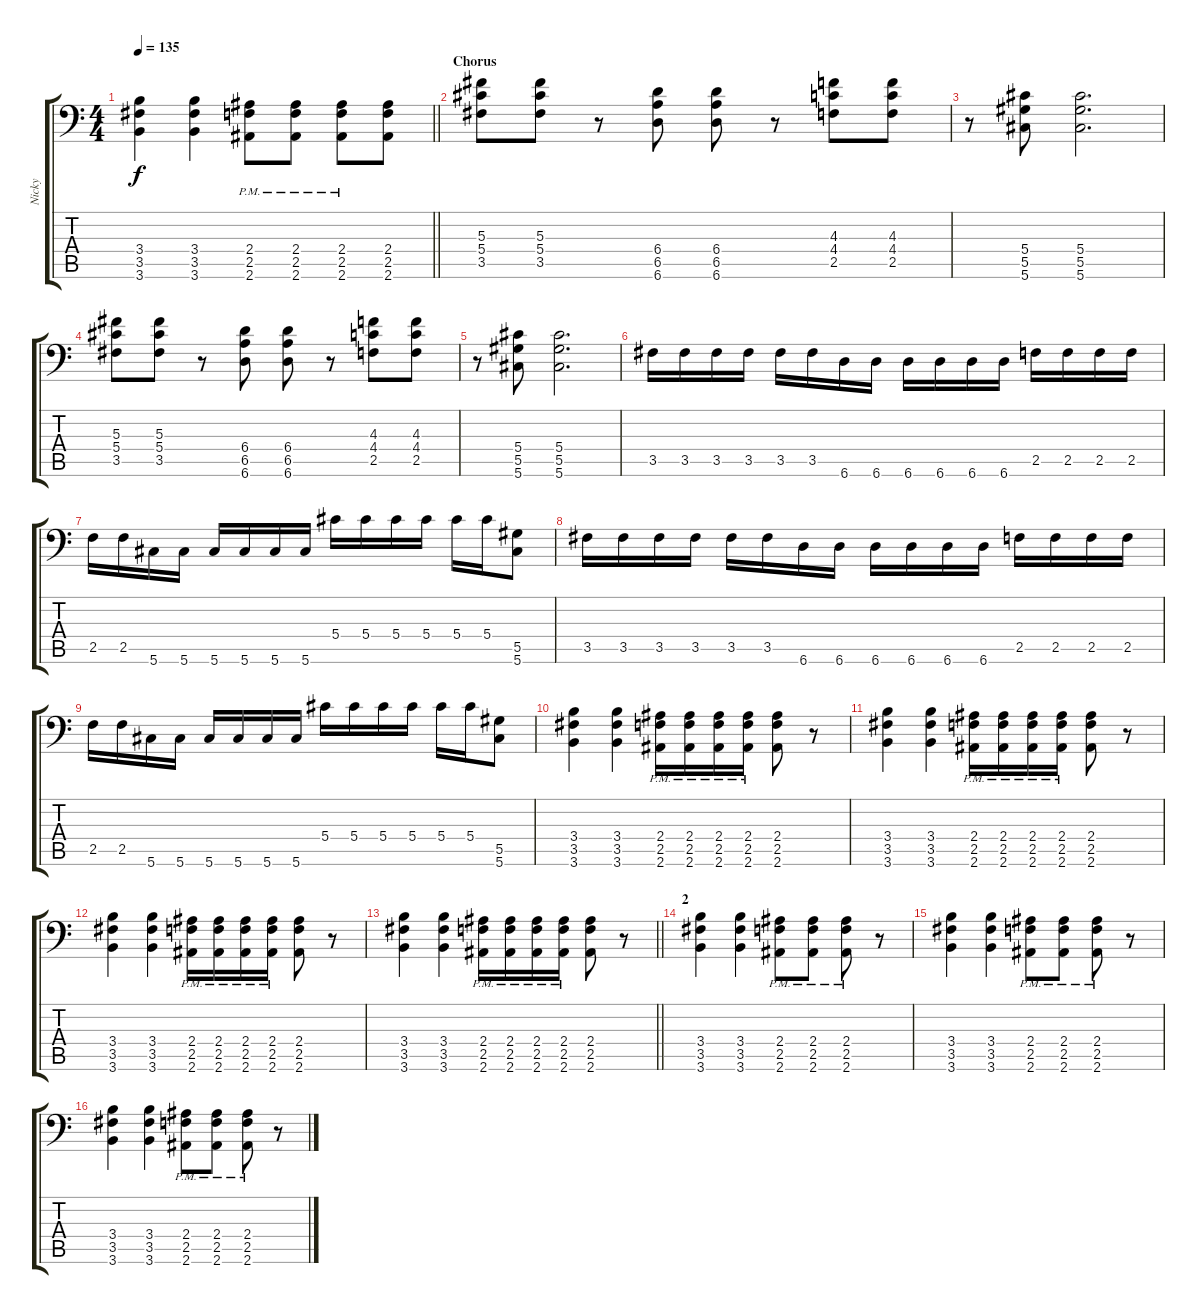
\track ("Nicky" "Nicky") {instrument distortionguitar}
\staff {score tabs}
\tuning (Bb3 F3 Db3 Ab2 Eb2 Ab1) {hide}
\ts (4 4)
\tempo 135
\clef f4
\barLineRight lightlight
\ks c
(3.4 3.5 3.6).4{dy f} (3.4 3.5 3.6).4 (2.4{pm} 2.5{pm} 2.6{pm}).8 (2.4{pm} 2.5{pm} 2.6{pm}).8 (2.4{pm} 2.5{pm} 2.6{pm}).8 (2.4 2.5 2.6).8 |
\section ("" "Chorus")
(5.3 5.4 3.5).8 (5.3 5.4 3.5).8 r.8 (6.4 6.5 6.6).8 (6.4 6.5 6.6).8 r.8 (4.3 4.4 2.5).8 (4.3 4.4 2.5).8 |
r.8 (5.4 5.5 5.6).8 (5.4 5.5 5.6).2{d} |
(5.3 5.4 3.5).8 (5.3 5.4 3.5).8 r.8 (6.4 6.5 6.6).8 (6.4 6.5 6.6).8 r.8 (4.3 4.4 2.5).8 (4.3 4.4 2.5).8 |
r.8 (5.4 5.5 5.6).8 (5.4 5.5 5.6).2{d} |
3.5.16 3.5.16 3.5.16 3.5.16 3.5.16 3.5.16 6.6.16 6.6.16 6.6.16 6.6.16 6.6.16 6.6.16 2.5.16 2.5.16 2.5.16 2.5.16 |
2.5.16 2.5.16 5.6.16 5.6.16 5.6.16 5.6.16 5.6.16 5.6.16 5.4.16 5.4.16 5.4.16 5.4.16 5.4.16 5.4.16 (5.5 5.6).8 |
3.5.16 3.5.16 3.5.16 3.5.16 3.5.16 3.5.16 6.6.16 6.6.16 6.6.16 6.6.16 6.6.16 6.6.16 2.5.16 2.5.16 2.5.16 2.5.16 |
2.5.16 2.5.16 5.6.16 5.6.16 5.6.16 5.6.16 5.6.16 5.6.16 5.4.16 5.4.16 5.4.16 5.4.16 5.4.16 5.4.16 (5.5 5.6).8 |
(3.4 3.5 3.6).4 (3.4 3.5 3.6).4 (2.4{pm} 2.5{pm} 2.6{pm}).16 (2.4{pm} 2.5{pm} 2.6{pm}).16 (2.4{pm} 2.5{pm} 2.6{pm}).16 (2.4{pm} 2.5{pm} 2.6{pm}).16 (2.4 2.5 2.6).8 r.8 |
(3.4 3.5 3.6).4 (3.4 3.5 3.6).4 (2.4{pm} 2.5{pm} 2.6{pm}).16 (2.4{pm} 2.5{pm} 2.6{pm}).16 (2.4{pm} 2.5{pm} 2.6{pm}).16 (2.4{pm} 2.5{pm} 2.6{pm}).16 (2.4 2.5 2.6).8 r.8 |
(3.4 3.5 3.6).4 (3.4 3.5 3.6).4 (2.4{pm} 2.5{pm} 2.6{pm}).16 (2.4{pm} 2.5{pm} 2.6{pm}).16 (2.4{pm} 2.5{pm} 2.6{pm}).16 (2.4{pm} 2.5{pm} 2.6{pm}).16 (2.4 2.5 2.6).8 r.8 |
\barLineRight lightlight
(3.4 3.5 3.6).4 (3.4 3.5 3.6).4 (2.4{pm} 2.5{pm} 2.6{pm}).16 (2.4{pm} 2.5{pm} 2.6{pm}).16 (2.4{pm} 2.5{pm} 2.6{pm}).16 (2.4{pm} 2.5{pm} 2.6{pm}).16 (2.4 2.5 2.6).8 r.8 |
\section ("" "2")
(3.4 3.5 3.6).4 (3.4 3.5 3.6).4 (2.4{pm} 2.5{pm} 2.6{pm}).8 (2.4{pm} 2.5{pm} 2.6{pm}).8 (2.4{pm} 2.5{pm} 2.6{pm}).8 r.8 |
(3.4 3.5 3.6).4 (3.4 3.5 3.6).4 (2.4{pm} 2.5{pm} 2.6{pm}).8 (2.4{pm} 2.5{pm} 2.6{pm}).8 (2.4{pm} 2.5{pm} 2.6{pm}).8 r.8 |
(3.4 3.5 3.6).4 (3.4 3.5 3.6).4 (2.4{pm} 2.5{pm} 2.6{pm}).8 (2.4{pm} 2.5{pm} 2.6{pm}).8 (2.4{pm} 2.5{pm} 2.6{pm}).8 r.8
